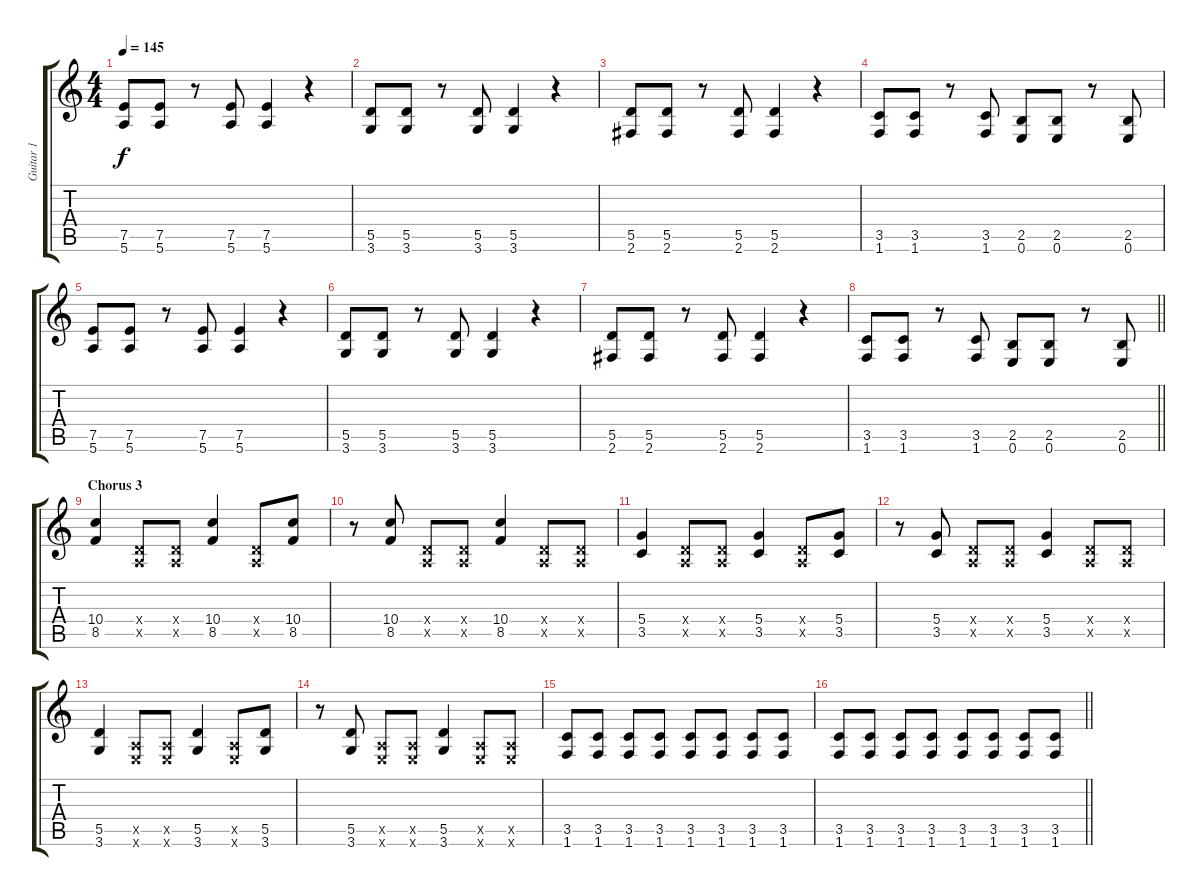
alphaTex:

\track ("Guitar 1" "Guitar 1") {instrument overdrivenguitar}
\staff {score tabs}
\tuning (E4 B3 G3 D3 A2 E2) {hide}
\ts (4 4)
\tempo 145
\clef g2
\ks c
(7.5 5.6).8{dy f} (7.5 5.6).8 r.8 (7.5 5.6).8 (7.5 5.6).4 r.4 |
(5.5 3.6).8 (5.5 3.6).8 r.8 (5.5 3.6).8 (5.5 3.6).4 r.4 |
(5.5 2.6).8 (5.5 2.6).8 r.8 (5.5 2.6).8 (5.5 2.6).4 r.4 |
(3.5 1.6).8 (3.5 1.6).8 r.8 (3.5 1.6).8 (2.5 0.6).8 (2.5 0.6).8 r.8 (2.5 0.6).8 |
(7.5 5.6).8 (7.5 5.6).8 r.8 (7.5 5.6).8 (7.5 5.6).4 r.4 |
(5.5 3.6).8 (5.5 3.6).8 r.8 (5.5 3.6).8 (5.5 3.6).4 r.4 |
(5.5 2.6).8 (5.5 2.6).8 r.8 (5.5 2.6).8 (5.5 2.6).4 r.4 |
\barLineRight lightlight
(3.5 1.6).8 (3.5 1.6).8 r.8 (3.5 1.6).8 (2.5 0.6).8 (2.5 0.6).8 r.8 (2.5 0.6).8 |
\section ("" "Chorus 3")
(10.4 8.5).4 (0.4{x} 0.5{x}).8 (0.4{x} 0.5{x}).8 (10.4 8.5).4 (0.4{x} 0.5{x}).8 (10.4 8.5).8 |
r.8 (10.4 8.5).8 (0.4{x} 0.5{x}).8 (0.4{x} 0.5{x}).8 (10.4 8.5).4 (0.4{x} 0.5{x}).8 (0.4{x} 0.5{x}).8 |
(5.4 3.5).4 (0.4{x} 0.5{x}).8 (0.4{x} 0.5{x}).8 (5.4 3.5).4 (0.4{x} 0.5{x}).8 (5.4 3.5).8 |
r.8 (5.4 3.5).8 (0.4{x} 0.5{x}).8 (0.4{x} 0.5{x}).8 (5.4 3.5).4 (0.4{x} 0.5{x}).8 (0.4{x} 0.5{x}).8 |
(5.5 3.6).4 (0.5{x} 0.6{x}).8 (0.5{x} 0.6{x}).8 (5.5 3.6).4 (0.5{x} 0.6{x}).8 (5.5 3.6).8 |
r.8 (5.5 3.6).8 (0.5{x} 0.6{x}).8 (0.5{x} 0.6{x}).8 (5.5 3.6).4 (0.5{x} 0.6{x}).8 (0.5{x} 0.6{x}).8 |
(3.5 1.6).8 (3.5 1.6).8 (3.5 1.6).8 (3.5 1.6).8 (3.5 1.6).8 (3.5 1.6).8 (3.5 1.6).8 (3.5 1.6).8 |
\barLineRight lightlight
(3.5 1.6).8 (3.5 1.6).8 (3.5 1.6).8 (3.5 1.6).8 (3.5 1.6).8 (3.5 1.6).8 (3.5 1.6).8 (3.5 1.6).8
